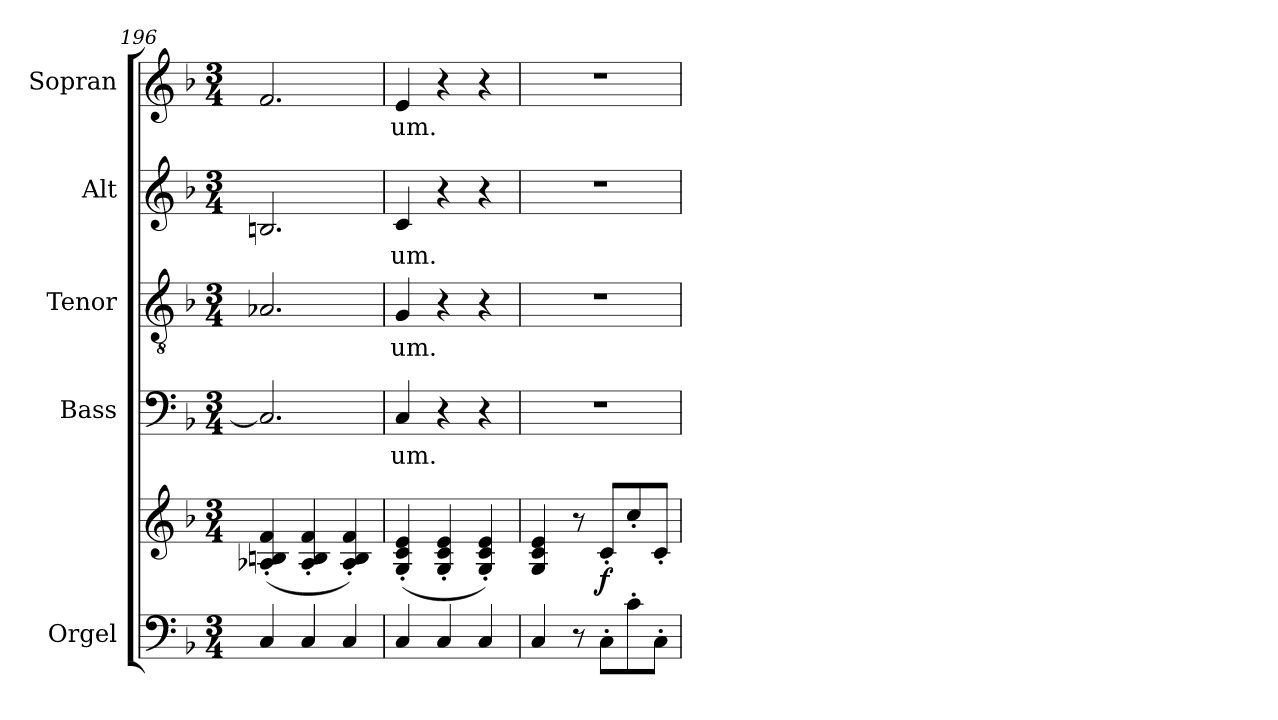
**kern	**kern	**dynam	**kern	**text	**kern	**text	**kern	**text	**kern	**text
*part5	*part5	*part5	*part4	*part4	*part3	*part3	*part2	*part2	*part1	*part1
*staff6	*staff5	*staff5/6	*staff4	*staff4	*staff3	*staff3	*staff2	*staff2	*staff1	*staff1
*I"Orgel	*	*	*I"Bass	*	*I"Tenor	*	*I"Alt	*	*I"Sopran	*
*I'Org.	*	*	*I'B.	*	*I'T.	*	*I'A.	*	*I'S.	*
*clefF4	*clefG2	*	*clefF4	*	*clefGv2	*	*clefG2	*	*clefG2	*
*k[b-]	*k[b-]	*	*k[b-]	*	*k[b-]	*	*k[b-]	*	*k[b-]	*
*F:	*F:	*	*F:	*	*F:	*	*F:	*	*F:	*
*M3/4	*M3/4	*	*M3/4	*	*M3/4	*	*M3/4	*	*M3/4	*
=196	=196	=196	=196	=196	=196	=196	=196	=196	=196	=196
4C/	(<4A-X/'< 4Bn/'< 4f/'<	.	2.C/]	.	2.A-X/	.	2.Bn/	.	2.f/	.
4C/	4A-/'< 4B/'< 4f/'<	.	.	.	.	.	.	.	.	.
4C/	4A-/'< 4B/'< 4f/'<)	.	.	.	.	.	.	.	.	.
!!LO:PB:g=z
=197	=197	=197	=197	=197	=197	=197	=197	=197	=197	=197
!	!	!	!	!LO:LY:b	!	!LO:LY:b	!	!LO:LY:b	!	!LO:LY:b
4C/	(<4G/'< 4c/'< 4e/'<	.	4C/	-um.	4G/	-um.	4c/	-um.	4e/	-um.
4C/	4G/'< 4c/'< 4e/'<	.	4r	.	4r	.	4r	.	4r	.
4C/	4G/'< 4c/'< 4e/'<)	.	4r	.	4r	.	4r	.	4r	.
=198	=198	=198	=198	=198	=198	=198	=198	=198	=198	=198
4C/	4G/ 4c/ 4e/	.	2.r	.	2.r	.	2.r	.	2.r	.
8r	8r	.	.	.	.	.	.	.	.	.
!	!	!LO:DY:b	!	!	!	!	!	!	!	!
8C'>\L	8c'</L	f	.	.	.	.	.	.	.	.
8c'>\	8cc'</	.	.	.	.	.	.	.	.	.
8C'>\J	8c'</J	.	.	.	.	.	.	.	.	.
=	=	=	=	=	=	=	=	=	=	=
*-	*-	*-	*-	*-	*-	*-	*-	*-	*-	*-
